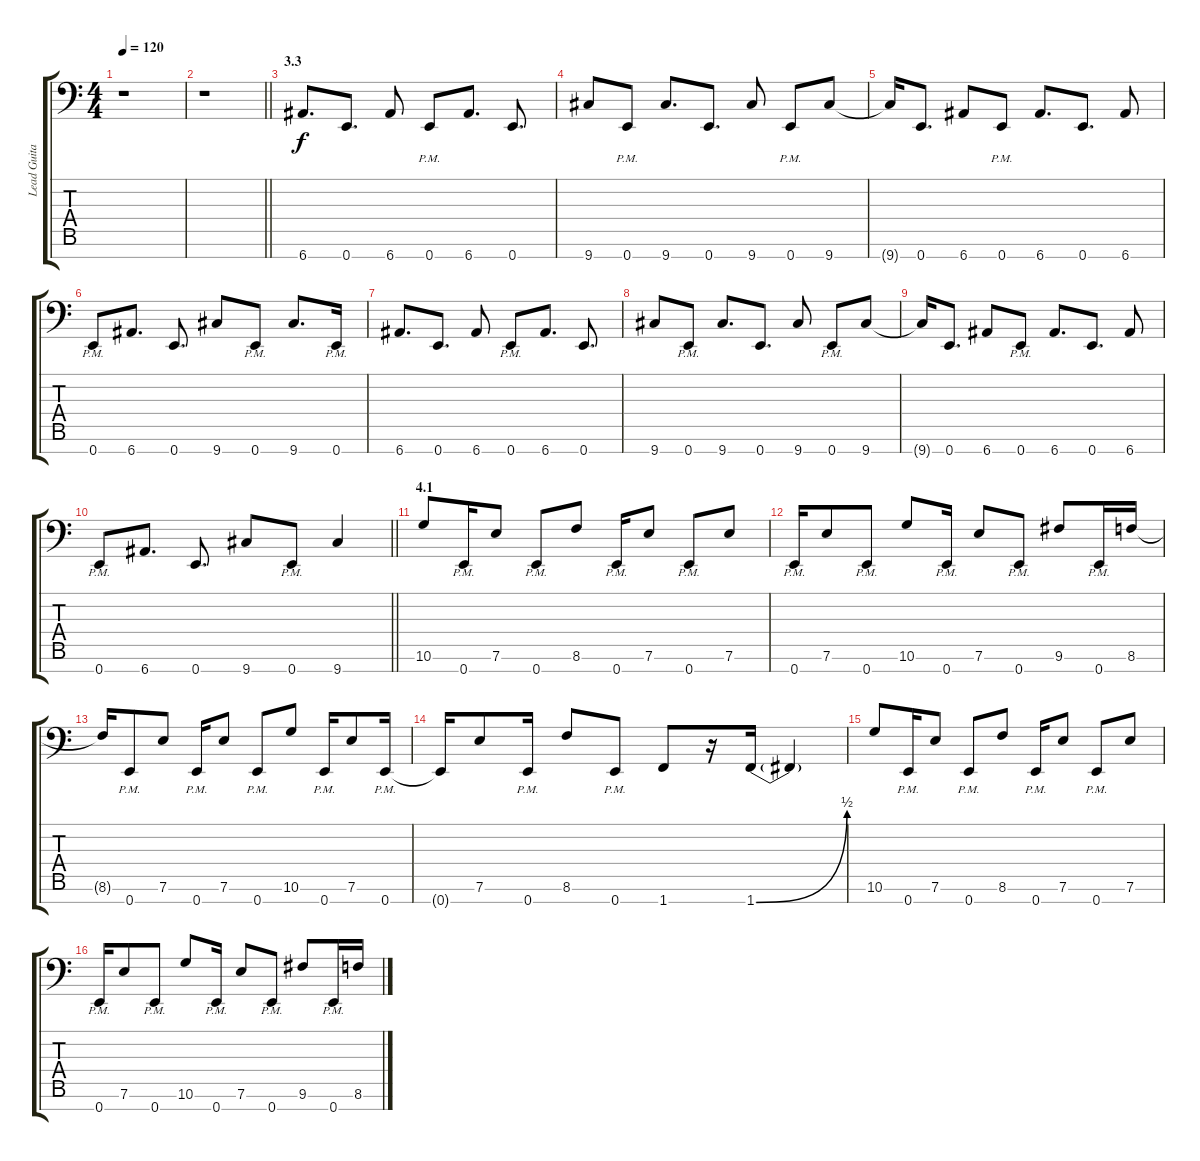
\track ("Lead Guitar" "Lead Guita") {instrument distortionguitar}
\staff {score tabs}
\tuning (A3 F3 C3 G2 D2 A1 E1) {hide}
\ts (4 4)
\tempo 120
\clef f4
\ks c
r.1{dy f} |
\barLineRight lightlight
r.1 |
\section ("" "3.3")
6.7.8{d} 0.7.8{d} 6.7.8 0.7{pm}.8 6.7.8{d} 0.7.8{d} |
9.7.8 0.7{pm}.8 9.7.8{d} 0.7.8{d} 9.7.8 0.7{pm}.8 9.7.8 |
9.7{t}.16 0.7.8{d} 6.7.8 0.7{pm}.8 6.7.8{d} 0.7.8{d} 6.7.8 |
0.7{pm}.8 6.7.8{d} 0.7.8{d} 9.7.8 0.7{pm}.8 9.7.8{d} 0.7{pm}.16 |
6.7.8{d} 0.7.8{d} 6.7.8 0.7{pm}.8 6.7.8{d} 0.7.8{d} |
9.7.8 0.7{pm}.8 9.7.8{d} 0.7.8{d} 9.7.8 0.7{pm}.8 9.7.8 |
9.7{t}.16 0.7.8{d} 6.7.8 0.7{pm}.8 6.7.8{d} 0.7.8{d} 6.7.8 |
\barLineRight lightlight
0.7{pm}.8 6.7.8{d} 0.7.8{d} 9.7.8 0.7{pm}.8 9.7.4 |
\section ("" "4.1")
10.6.8 0.7{pm}.16 7.6.8 0.7{pm}.8 8.6.8 0.7{pm}.16 7.6.8 0.7{pm}.8 7.6.8 |
0.7{pm}.16 7.6.8 0.7{pm}.8 10.6.8 0.7{pm}.16 7.6.8 0.7{pm}.8 9.6.8 0.7{pm}.16 8.6.16 |
8.6{t}.16 0.7{pm}.8 7.6.8 0.7{pm}.16 7.6.8 0.7{pm}.8 10.6.8 0.7{pm}.16 7.6.8 0.7{pm}.16 |
0.7{t}.16 7.6.8 0.7{pm}.16 8.6.8 0.7{pm}.8 1.7.8 r.16 1.7{be (bend 0 0 60 2)}.16 1.7{t}.4 |
10.6.8 0.7{pm}.16 7.6.8 0.7{pm}.8 8.6.8 0.7{pm}.16 7.6.8 0.7{pm}.8 7.6.8 |
0.7{pm}.16 7.6.8 0.7{pm}.8 10.6.8 0.7{pm}.16 7.6.8 0.7{pm}.8 9.6.8 0.7{pm}.16 8.6.16
